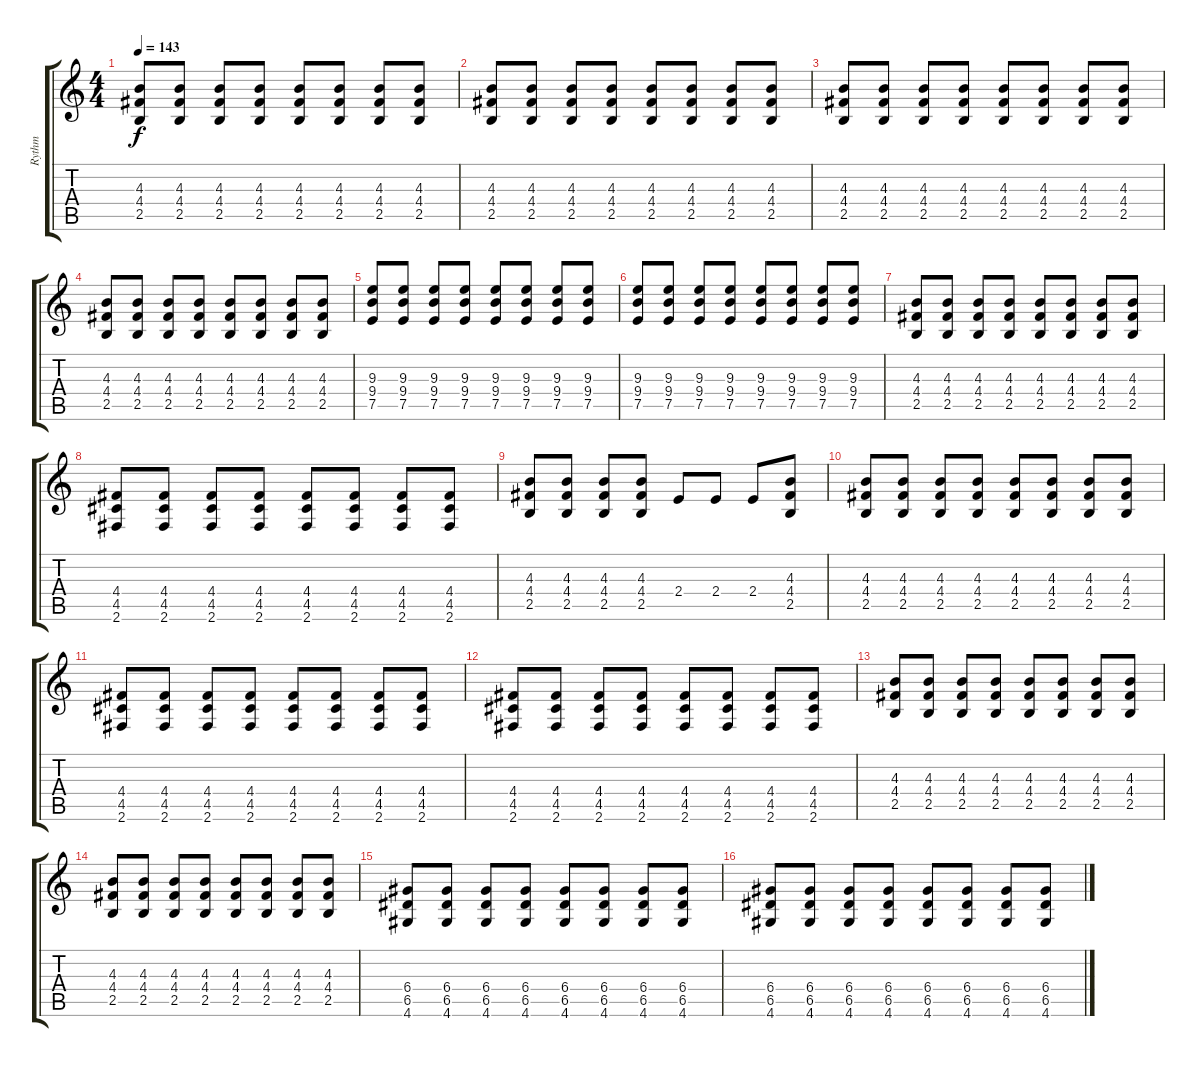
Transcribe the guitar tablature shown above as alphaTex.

\track ("Rythm" "Rythm") {instrument distortionguitar}
\staff {score tabs}
\tuning (E4 B3 G3 D3 A2 E2) {hide}
\ts (4 4)
\tempo 143
\clef g2
\ks c
(4.3 4.4 2.5).8{dy f} (4.3 4.4 2.5).8 (4.3 4.4 2.5).8 (4.3 4.4 2.5).8 (4.3 4.4 2.5).8 (4.3 4.4 2.5).8 (4.3 4.4 2.5).8 (4.3 4.4 2.5).8 |
(4.3 4.4 2.5).8 (4.3 4.4 2.5).8 (4.3 4.4 2.5).8 (4.3 4.4 2.5).8 (4.3 4.4 2.5).8 (4.3 4.4 2.5).8 (4.3 4.4 2.5).8 (4.3 4.4 2.5).8 |
(4.3 4.4 2.5).8 (4.3 4.4 2.5).8 (4.3 4.4 2.5).8 (4.3 4.4 2.5).8 (4.3 4.4 2.5).8 (4.3 4.4 2.5).8 (4.3 4.4 2.5).8 (4.3 4.4 2.5).8 |
(4.3 4.4 2.5).8 (4.3 4.4 2.5).8 (4.3 4.4 2.5).8 (4.3 4.4 2.5).8 (4.3 4.4 2.5).8 (4.3 4.4 2.5).8 (4.3 4.4 2.5).8 (4.3 4.4 2.5).8 |
(9.3 9.4 7.5).8 (9.3 9.4 7.5).8 (9.3 9.4 7.5).8 (9.3 9.4 7.5).8 (9.3 9.4 7.5).8 (9.3 9.4 7.5).8 (9.3 9.4 7.5).8 (9.3 9.4 7.5).8 |
(9.3 9.4 7.5).8 (9.3 9.4 7.5).8 (9.3 9.4 7.5).8 (9.3 9.4 7.5).8 (9.3 9.4 7.5).8 (9.3 9.4 7.5).8 (9.3 9.4 7.5).8 (9.3 9.4 7.5).8 |
(4.3 4.4 2.5).8 (4.3 4.4 2.5).8 (4.3 4.4 2.5).8 (4.3 4.4 2.5).8 (4.3 4.4 2.5).8 (4.3 4.4 2.5).8 (4.3 4.4 2.5).8 (4.3 4.4 2.5).8 |
(4.4 4.5 2.6).8 (4.4 4.5 2.6).8 (4.4 4.5 2.6).8 (4.4 4.5 2.6).8 (4.4 4.5 2.6).8 (4.4 4.5 2.6).8 (4.4 4.5 2.6).8 (4.4 4.5 2.6).8 |
(4.3 4.4 2.5).8 (4.3 4.4 2.5).8 (4.3 4.4 2.5).8 (4.3 4.4 2.5).8 2.4.8 2.4.8 2.4.8 (4.3 4.4 2.5).8 |
(4.3 4.4 2.5).8 (4.3 4.4 2.5).8 (4.3 4.4 2.5).8 (4.3 4.4 2.5).8 (4.3 4.4 2.5).8 (4.3 4.4 2.5).8 (4.3 4.4 2.5).8 (4.3 4.4 2.5).8 |
(4.4 4.5 2.6).8{volume 11} (4.4 4.5 2.6).8 (4.4 4.5 2.6).8 (4.4 4.5 2.6).8 (4.4 4.5 2.6).8 (4.4 4.5 2.6).8 (4.4 4.5 2.6).8 (4.4 4.5 2.6).8 |
(4.4 4.5 2.6).8 (4.4 4.5 2.6).8 (4.4 4.5 2.6).8 (4.4 4.5 2.6).8 (4.4 4.5 2.6).8 (4.4 4.5 2.6).8 (4.4 4.5 2.6).8 (4.4 4.5 2.6).8 |
(4.3 4.4 2.5).8 (4.3 4.4 2.5).8 (4.3 4.4 2.5).8 (4.3 4.4 2.5).8 (4.3 4.4 2.5).8 (4.3 4.4 2.5).8 (4.3 4.4 2.5).8 (4.3 4.4 2.5).8 |
(4.3 4.4 2.5).8 (4.3 4.4 2.5).8 (4.3 4.4 2.5).8 (4.3 4.4 2.5).8 (4.3 4.4 2.5).8 (4.3 4.4 2.5).8 (4.3 4.4 2.5).8 (4.3 4.4 2.5).8 |
(6.4 6.5 4.6).8 (6.4 6.5 4.6).8 (6.4 6.5 4.6).8 (6.4 6.5 4.6).8 (6.4 6.5 4.6).8 (6.4 6.5 4.6).8 (6.4 6.5 4.6).8 (6.4 6.5 4.6).8 |
(6.4 6.5 4.6).8 (6.4 6.5 4.6).8 (6.4 6.5 4.6).8 (6.4 6.5 4.6).8 (6.4 6.5 4.6).8 (6.4 6.5 4.6).8 (6.4 6.5 4.6).8 (6.4 6.5 4.6).8
